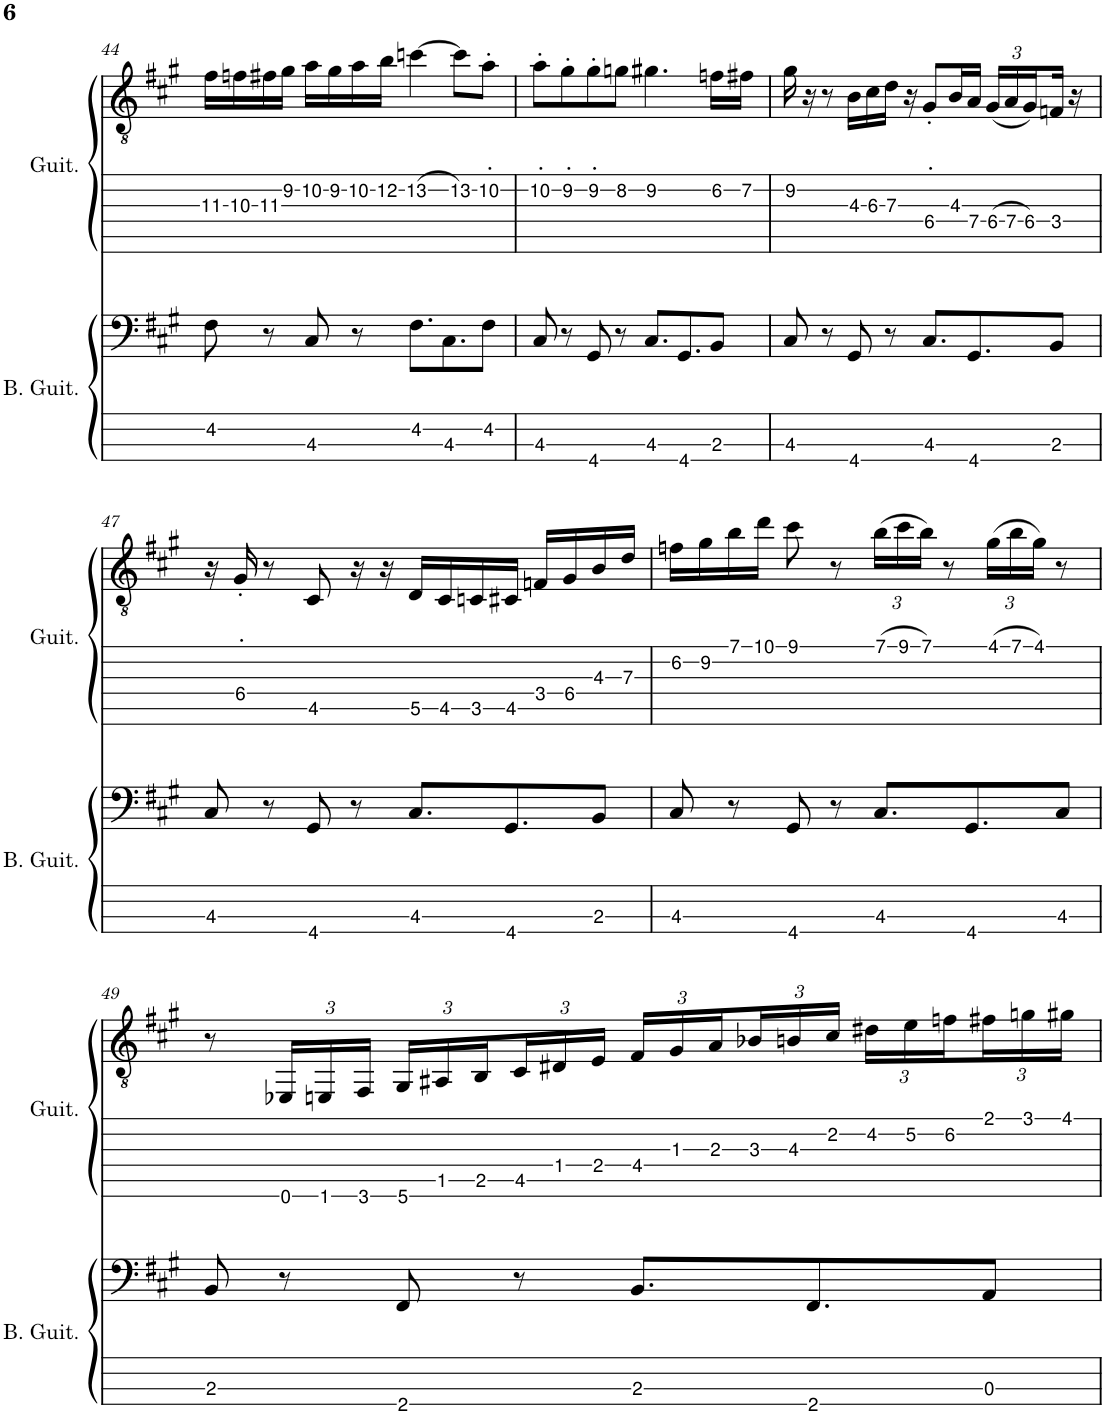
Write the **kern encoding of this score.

**kern	**kern	**kern	**kern
*part2	*part2	*part1	*part1
*staff4	*staff3	*staff2	*staff1
*I"Bass Guitar	*	*I"Classical Guitar	*
*I'B. Guit.	*	*I'Guit.	*
!!LO:PB:g=z
*	*clefF4	*	*clefGv2
*Trd7c12	*Trd7c12	*	*
*k[f#c#g#]	*k[f#c#g#]	*k[f#c#g#]	*k[f#c#g#]
*M4/4	*M4/4	*M4/4	*M4/4
=44	=44	=44	=44
8F#	8F#\	16f#LL	16f#\LL
.	.	16fJ	16fn\
8r	8r	16f#L	16f#X\
.	.	16g#JJ	16g#\JJ
8C#	8C#/	16aLL	16a\LL
.	.	16g#J	16g#\
8r	8r	16aL	16a\
.	.	16bJJ	16b\JJ
8.F#L	8.F#\L	[4cc	[4ccn\
8.C#J	8.C#\	.	.
.	.	8ccL]	8cc\L]
8F#J	8F#\J	8a'J	8a'\J
=45	=45	=45	=45
8C#	8C#/	8a'L	8a'\L
8r	8r	8g#'J	8g#'\
8GG#	8GG#/	8g#'L	8g#'\
8r	8r	8gJ	8gn\J
8.C#L	8.C#/L	4.g#	4.g#X\
8.GG#J	8.GG#/	.	.
8BBJ	8BB/J	16fLL	16fn\LL
.	.	16f#JJ	16f#X\JJ
=46	=46	=46	=46
8C#	8C#/	16g#	16g#\
.	.	16r	16r
8r	8r	8r	8r
8GG#	8GG#/	16BLL	16B\LL
.	.	16c#	16c#\
8r	8r	16dJJ	16d\JJ
.	.	16r	16r
8.C#L	8.C#/L	8G#'L	8G#'/L
.	.	16BL	16B/L
8.GG#J	8.GG#/	16AJJ	16A/JJ
*	*	*Xbrackettup	*Xbrackettup
.	.	24G#LL	(24G#/LL
.	.	24A	24A/
.	.	24G#	24G#/)
8BBJ	8BB/J	16FJJ	16Fn/JJ
.	.	16r	16r
!!LO:LB:g=z
=47	=47	=47	=47
8C#	8C#/	16r	16r
.	.	16G#'	16G#'/
8r	8r	8r	8r
8GG#	8GG#/	8C#	8C#/
8r	8r	16r	16r
.	.	16r	16r
8.C#L	8.C#/L	16DLL	16D/LL
.	.	16C#J	16C#/
.	.	16CnL	16Cn/
8.GG#J	8.GG#/	16C#XJJ	16C#X/JJ
.	.	16FnLL	16Fn/LL
.	.	16G#J	16G#/
8BBJ	8BB/J	16BL	16B/
.	.	16dJJ	16d/JJ
=48	=48	=48	=48
8C#	8C#/	16fnLL	16fn\LL
.	.	16g#J	16g#\
8r	8r	16bL	16b\
.	.	16ddJJ	16dd\JJ
8GG#	8GG#/	8cc#	8cc#\
8r	8r	8r	8r
8.C#L	8.C#/L	24bLL	(24b\LL
.	.	24cc#	24cc#\
.	.	24bJJ	24b\JJ)
.	.	8r	8r
8.GG#J	8.GG#/	.	.
.	.	24g#LL	(24g#\LL
.	.	24b	24b\
.	.	24g#JJ	24g#\JJ)
8C#J	8C#/J	8r	8r
!!LO:LB:g=z
=49	=49	=49	=49
8BB	8BB/	8r	8r
8r	8r	24EE-XLL	24EE-X/LL
.	.	24EEn	24EEn/
.	.	24FF#JJ	24FF#/JJ
8FF#	8FF#/	24GG#LL	24GG#/LL
.	.	24AA#X	24AA#X/
.	.	24BBJ	24BB/
8r	8r	24C#L	24C#/
.	.	24D#X	24D#X/
.	.	24EJJ	24E/JJ
8.BBL	8.BB/L	24F#LL	24F#/LL
.	.	24G#	24G#/
.	.	24AJ	24A/
.	.	24B-XL	24B-X/
.	.	24Bn	24Bn/
8.FF#J	8.FF#/	.	.
.	.	24c#JJ	24c#/JJ
.	.	24d#XLL	24d#X\LL
.	.	24e	24e\
.	.	24fnJ	24fn\
8AAJ	8AA/J	24f#XL	24f#X\
.	.	24gn	24gn\
.	.	24g#XJJ	24g#X\JJ
=	=	=	=
*-	*-	*-	*-
